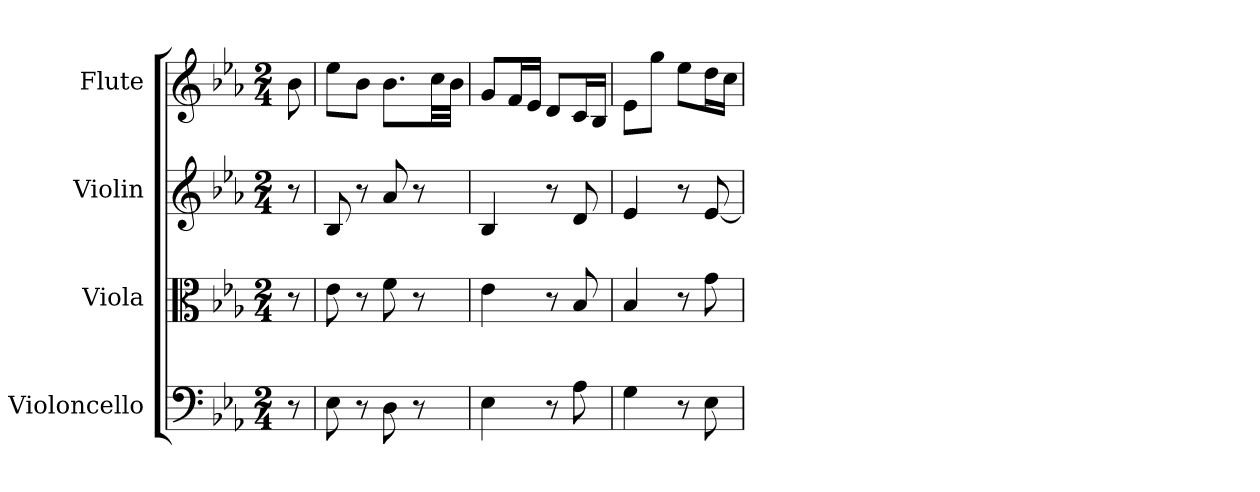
**kern	**kern	**kern	**kern
*part4	*part3	*part2	*part1
*staff4	*staff3	*staff2	*staff1
*I"Violoncello	*I"Viola	*I"Violin	*I"Flute
*I'Vc	*I'Vla	*I'Vln	*I'Fl
*clefF4	*clefC3	*	*
*k[b-e-a-]	*k[b-e-a-]	*k[b-e-a-]	*k[b-e-a-]
*E-:	*E-:	*E-:	*E-:
*M2/4	*M2/4	*M2/4	*M2/4
*MM92	*MM92	*MM92	*MM92
=	=	=	=
8r	8r	8r	8b-
=1	=1	=1	=1
8E-	8e-	8B-	8ee-L
8r	8r	8r	8b-J
8D	8f	8a-	8.b-L
8r	8r	8r	.
.	.	.	32ccLL
.	.	.	32b-JJJ
=2	=2	=2	=2
4E-	4e-	4B-	8gL
.	.	.	16fL
.	.	.	16e-JJ
8r	8r	8r	8dL
8A-	8B-	8d	16cL
.	.	.	16B-JJ
=3	=3	=3	=3
4G	4B-	4e-	8e-L
.	.	.	8ggJ
8r	8r	8r	8ee-L
8E-	8g	[8e-	16ddL
.	.	.	16ccJJ
=	=	=	=
*-	*-	*-	*-
